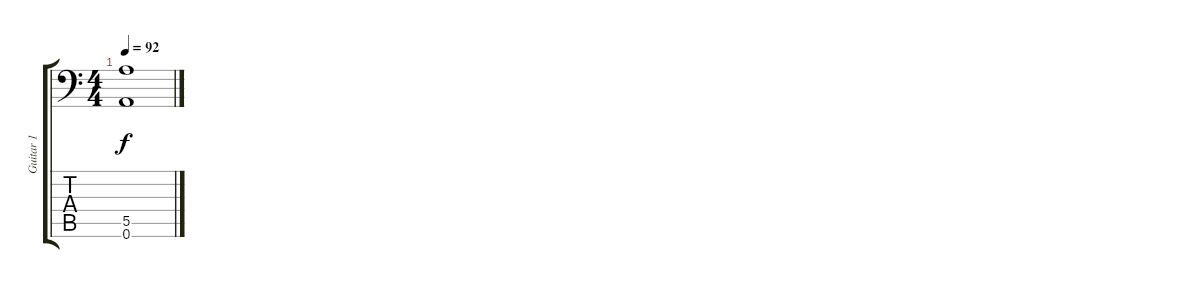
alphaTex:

\track ("Guitar 1" "Guitar 1") {instrument distortionguitar}
\staff {score tabs}
\tuning (B3 Gb3 D3 A2 E2 A1) {hide}
\ts (4 4)
\tempo 92
\clef f4
\ks c
(5.5{t} 0.6{t}).1{dy f}
